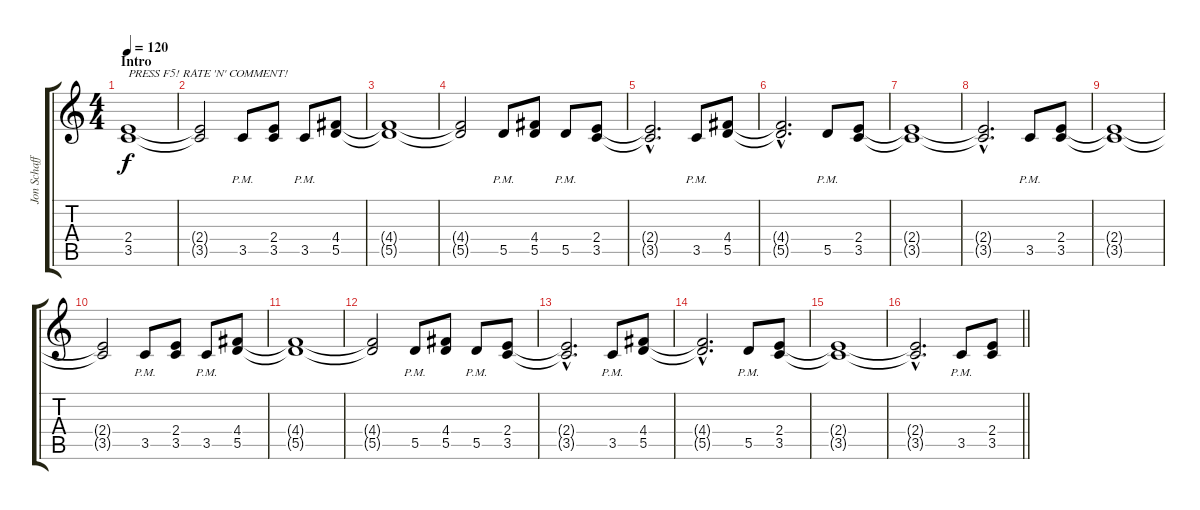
\track ("Jon Schaffer" "Jon Schaff") {instrument distortionguitar}
\staff {score tabs}
\tuning (E4 B3 G3 D3 A2 E2) {hide}
\ts (4 4)
\section ("" "Intro")
\tempo 120
\clef g2
\ks c
(2.4 3.5).1{txt "PRESS F5! RATE 'N' COMMENT!" dy f instrument distortionguitar} |
(2.4{t} 3.5{t}).2 3.5{pm}.8 (2.4 3.5).8 3.5{pm}.8 (4.4 5.5).8 |
(4.4{t} 5.5{t}).1 |
(4.4{t} 5.5{t}).2 5.5{pm}.8 (4.4 5.5).8 5.5{pm}.8 (2.4 3.5).8 |
(2.4{hac t} 3.5{hac t}).2{d} 3.5{pm}.8 (4.4 5.5).8 |
(4.4{hac t} 5.5{hac t}).2{d} 5.5{pm}.8 (2.4 3.5).8 |
(2.4{t} 3.5{t}).1 |
(2.4{hac t} 3.5{hac t}).2{d} 3.5{pm}.8 (2.4 3.5).8 |
(2.4{t} 3.5{t}).1 |
(2.4{t} 3.5{t}).2 3.5{pm}.8 (2.4 3.5).8 3.5{pm}.8 (4.4 5.5).8 |
(4.4{t} 5.5{t}).1 |
(4.4{t} 5.5{t}).2 5.5{pm}.8 (4.4 5.5).8 5.5{pm}.8 (2.4 3.5).8 |
(2.4{hac t} 3.5{hac t}).2{d} 3.5{pm}.8 (4.4 5.5).8 |
(4.4{hac t} 5.5{hac t}).2{d} 5.5{pm}.8 (2.4 3.5).8 |
(2.4{t} 3.5{t}).1 |
\barLineRight lightlight
(2.4{hac t} 3.5{hac t}).2{d} 3.5{pm}.8 (2.4 3.5).8
